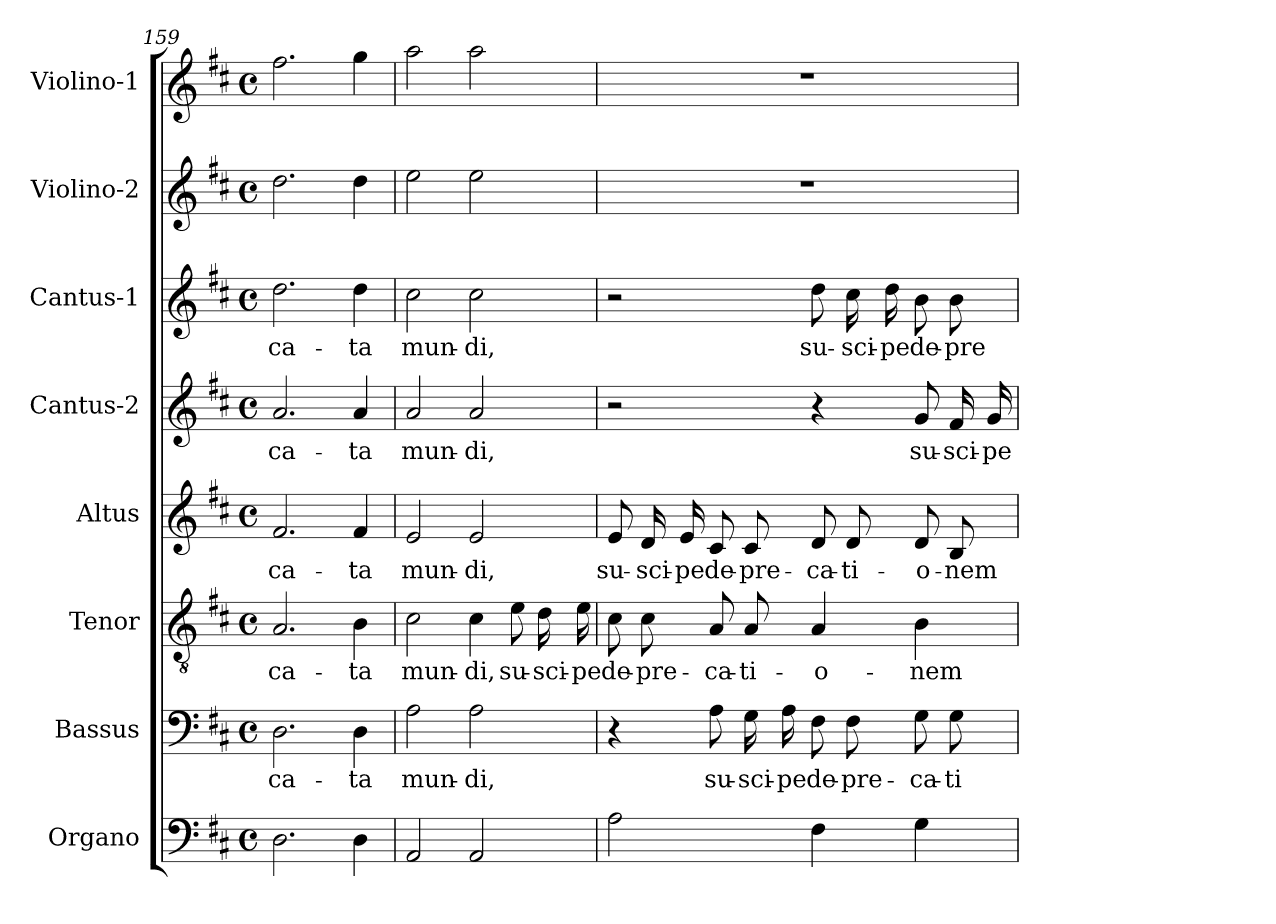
**kern	**kern	**text	**kern	**text	**kern	**text	**kern	**text	**kern	**text	**kern	**kern
*part8	*part7	*part7	*part6	*part6	*part5	*part5	*part4	*part4	*part3	*part3	*part2	*part1
*staff8	*staff7	*staff7	*staff6	*staff6	*staff5	*staff5	*staff4	*staff4	*staff3	*staff3	*staff2	*staff1
*I"Organo	*I"Bassus	*	*I"Tenor	*	*I"Altus	*	*I"Cantus-2	*	*I"Cantus-1	*	*I"Violino-2	*I"Violino-1
*I'Og	*I'B	*	*I'T	*	*I'A	*	*I'C2	*	*I'C1	*	*I'V2	*I'V1
*clefF4	*clefF4	*	*clefGv2	*	*clefG2	*	*clefG2	*	*clefG2	*	*clefG2	*clefG2
*k[f#c#]	*k[f#c#]	*	*k[f#c#]	*	*k[f#c#]	*	*k[f#c#]	*	*k[f#c#]	*	*k[f#c#]	*k[f#c#]
*D:	*D:	*	*D:	*	*D:	*	*D:	*	*D:	*	*D:	*D:
*M4/4	*M4/4	*	*M4/4	*	*M4/4	*	*M4/4	*	*M4/4	*	*M4/4	*M4/4
*met(c)	*met(c)	*	*met(c)	*	*met(c)	*	*met(c)	*	*met(c)	*	*met(c)	*met(c)
=159	=159	=159	=159	=159	=159	=159	=159	=159	=159	=159	=159	=159
!	!	!LO:LY:b	!	!	!	!	!	!	!	!	!	!
!	!	!	!	!LO:LY:b	!	!	!	!	!	!	!	!
!	!	!	!	!	!	!LO:LY:b	!	!	!	!	!	!
!	!	!	!	!	!	!	!	!LO:LY:b	!	!	!	!
!	!	!	!	!	!	!	!	!	!	!LO:LY:b	!	!
2.D\	2.D\	-ca-	2.A/	-ca-	2.f#/	-ca-	2.a/	-ca-	2.dd\	-ca-	2.dd\	2.ff#\
!	!	!LO:LY:b	!	!	!	!	!	!	!	!	!	!
!	!	!	!	!LO:LY:b	!	!	!	!	!	!	!	!
!	!	!	!	!	!	!LO:LY:b	!	!	!	!	!	!
!	!	!	!	!	!	!	!	!LO:LY:b	!	!	!	!
!	!	!	!	!	!	!	!	!	!	!LO:LY:b	!	!
4D\	4D\	-ta	4B\	-ta	4f#/	-ta	4a/	-ta	4dd\	-ta	4dd\	4gg\
=160	=160	=160	=160	=160	=160	=160	=160	=160	=160	=160	=160	=160
!	!	!LO:LY:b	!	!	!	!	!	!	!	!	!	!
!	!	!	!	!LO:LY:b	!	!	!	!	!	!	!	!
!	!	!	!	!	!	!LO:LY:b	!	!	!	!	!	!
!	!	!	!	!	!	!	!	!LO:LY:b	!	!	!	!
!	!	!	!	!	!	!	!	!	!	!LO:LY:b	!	!
2AA/	2A\	mun-	2c#\	mun-	2e/	mun-	2a/	mun-	2cc#\	mun-	2ee\	2aa\
!	!	!LO:LY:b	!	!	!	!	!	!	!	!	!	!
!	!	!	!	!LO:LY:b	!	!	!	!	!	!	!	!
!	!	!	!	!	!	!LO:LY:b	!	!	!	!	!	!
!	!	!	!	!	!	!	!	!LO:LY:b	!	!	!	!
!	!	!	!	!	!	!	!	!	!	!LO:LY:b	!	!
2AA/	2A\	-di,	4c#\	-di,	2e/	-di,	2a/	-di,	2cc#\	-di,	2ee\	2aa\
!	!	!	!	!LO:LY:b	!	!	!	!	!	!	!	!
.	.	.	8e\	su-	.	.	.	.	.	.	.	.
!	!	!	!	!LO:LY:b	!	!	!	!	!	!	!	!
.	.	.	16d\	-sci-	.	.	.	.	.	.	.	.
!	!	!	!	!LO:LY:b	!	!	!	!	!	!	!	!
.	.	.	16e\	-pe	.	.	.	.	.	.	.	.
=161	=161	=161	=161	=161	=161	=161	=161	=161	=161	=161	=161	=161
!	!	!	!	!LO:LY:b	!	!	!	!	!	!	!	!
!	!	!	!	!	!	!LO:LY:b	!	!	!	!	!	!
2A\	4r	.	8c#\	de-	8e/	su-	2r	.	2r	.	1r	1r
!	!	!	!	!LO:LY:b	!	!	!	!	!	!	!	!
!	!	!	!	!	!	!LO:LY:b	!	!	!	!	!	!
.	.	.	8c#\	-pre-	16d/	-sci-	.	.	.	.	.	.
!	!	!	!	!	!	!LO:LY:b	!	!	!	!	!	!
.	.	.	.	.	16e/	-pe	.	.	.	.	.	.
!	!	!LO:LY:b	!	!	!	!	!	!	!	!	!	!
!	!	!	!	!LO:LY:b	!	!	!	!	!	!	!	!
!	!	!	!	!	!	!LO:LY:b	!	!	!	!	!	!
.	8A\	su-	8A/	-ca-	8c#/	de-	.	.	.	.	.	.
!	!	!LO:LY:b	!	!	!	!	!	!	!	!	!	!
!	!	!	!	!LO:LY:b	!	!	!	!	!	!	!	!
!	!	!	!	!	!	!LO:LY:b	!	!	!	!	!	!
.	16G\	-sci-	8A/	-ti-	8c#/	-pre-	.	.	.	.	.	.
!	!	!LO:LY:b	!	!	!	!	!	!	!	!	!	!
.	16A\	-pe	.	.	.	.	.	.	.	.	.	.
!	!	!LO:LY:b	!	!	!	!	!	!	!	!	!	!
!	!	!	!	!LO:LY:b	!	!	!	!	!	!	!	!
!	!	!	!	!	!	!LO:LY:b	!	!	!	!	!	!
!	!	!	!	!	!	!	!	!	!	!LO:LY:b	!	!
4F#\	8F#\	de-	4A/	-o-	8d/	-ca-	4r	.	8dd\	su-	.	.
!	!	!LO:LY:b	!	!	!	!	!	!	!	!	!	!
!	!	!	!	!	!	!LO:LY:b	!	!	!	!	!	!
!	!	!	!	!	!	!	!	!	!	!LO:LY:b	!	!
.	8F#\	-pre-	.	.	8d/	-ti-	.	.	16cc#\	-sci-	.	.
!	!	!	!	!	!	!	!	!	!	!LO:LY:b	!	!
.	.	.	.	.	.	.	.	.	16dd\	-pe	.	.
!	!	!LO:LY:b	!	!	!	!	!	!	!	!	!	!
!	!	!	!	!LO:LY:b	!	!	!	!	!	!	!	!
!	!	!	!	!	!	!LO:LY:b	!	!	!	!	!	!
!	!	!	!	!	!	!	!	!LO:LY:b	!	!	!	!
!	!	!	!	!	!	!	!	!	!	!LO:LY:b	!	!
4G\	8G\	-ca-	4B\	-nem	8d/	-o-	8g/	su-	8b\	de-	.	.
!	!	!LO:LY:b	!	!	!	!	!	!	!	!	!	!
!	!	!	!	!	!	!LO:LY:b	!	!	!	!	!	!
!	!	!	!	!	!	!	!	!LO:LY:b	!	!	!	!
!	!	!	!	!	!	!	!	!	!	!LO:LY:b	!	!
.	8G\	-ti-	.	.	8B/	-nem	16f#/	-sci-	8b\	-pre-	.	.
!	!	!	!	!	!	!	!	!LO:LY:b	!	!	!	!
.	.	.	.	.	.	.	16g/	-pe	.	.	.	.
=	=	=	=	=	=	=	=	=	=	=	=	=
*-	*-	*-	*-	*-	*-	*-	*-	*-	*-	*-	*-	*-
